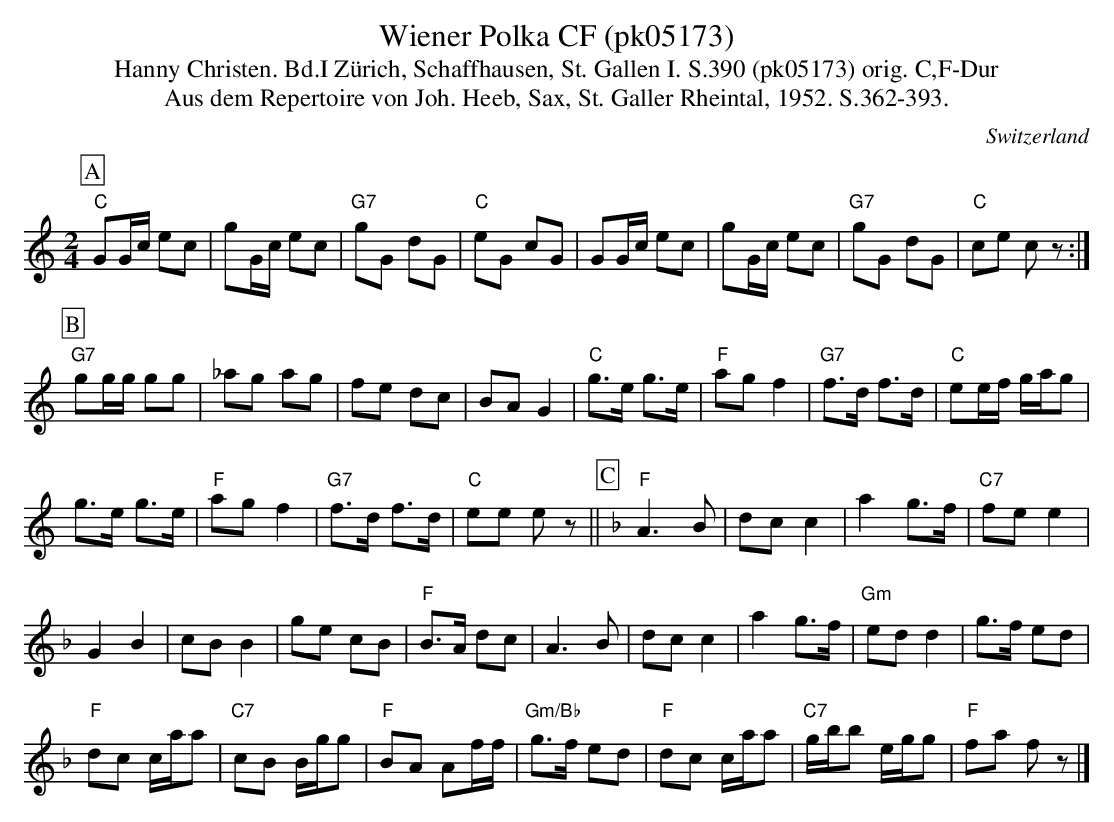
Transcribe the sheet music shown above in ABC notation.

X:1
T: Wiener Polka CF (pk05173)
T:Hanny Christen. Bd.I Zürich, Schaffhausen, St. Gallen I. S.390 (pk05173) orig. C,F-Dur
T: Aus dem Repertoire von Joh. Heeb, Sax, St. Galler Rheintal, 1952. S.362-393.
M:2/4
L:1/8
O:Switzerland
K:C major
[P:A] "C"GG/c/ ec | gG/c/ ec | "G7"gG dG | "C"eG cG | GG/c/ ec | gG/c/ ec | "G7"gG dG | "C"ce cz :|
[P:B] "G7"gg/g/ gg | _ag ag | fe dc | BAG2 | "C"g>e g>e | "F"agf2 | "G7"f>d f>d | "C"ee/f/ g/a/g |
g>e g>e | "F"agf2 | "G7"f>d f>d | "C"ee ez || [P:C] [K:F] "F"A3B | dcc2 | a2g>f | "C7"fee2 |
G2B2 | cBB2 | ge cB | "F"B>A dc | A3B | dcc2 | a2g>f | "Gm"edd2 | g>f ed |
"F"dc c/a/a |  "C7"cB B/g/g | "F"BA Af/f/ | "Gm/Bb"g>f ed | "F"dc c/a/a | "C7"g/b/b e/g/g | "F"fa fz |]
